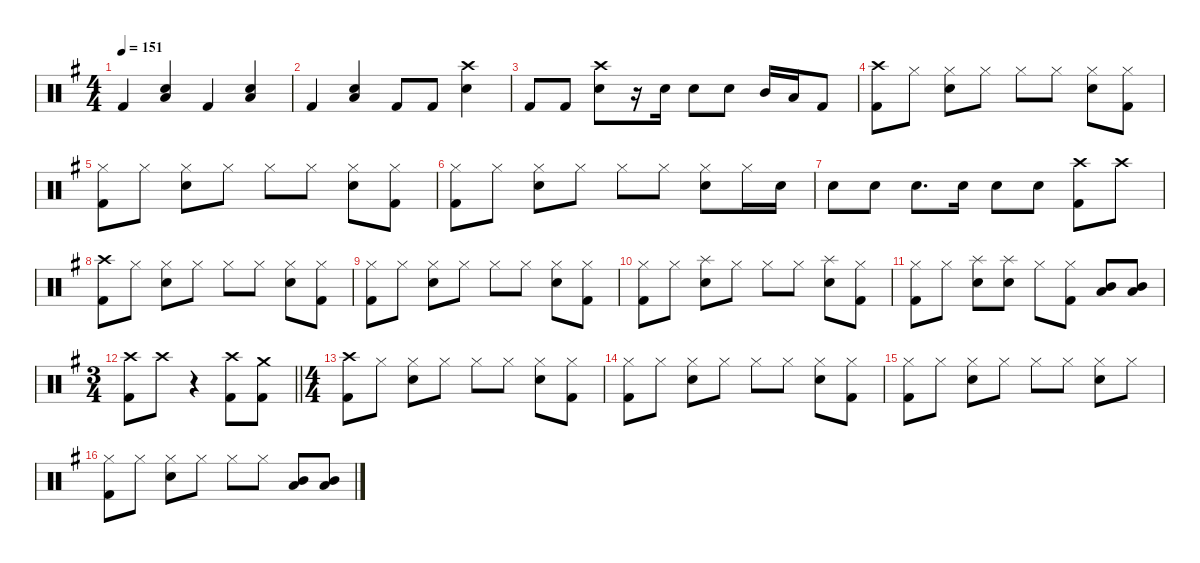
\defaultSystemsLayout 4
\hideDynamics
\bracketExtendMode nobrackets
\singleTrackTrackNamePolicy hidden
\multiTrackTrackNamePolicy hidden
\otherSystemsTrackNameOrientation horizontal
\track ("Lars Ulrich" "drm.") {defaultSystemsLayout 4 instrument percussion}
\staff {score}
\articulation defaults
\ts (4 4)
\tempo 151
\clef neutral
\ks eminor "Kick (hit) 2"{acc forcenatural}.4{dy f beam Up}
("Low Floor Tom (hit)"{acc forcenatural} "Snare (hit) 2"{acc forcenatural}).4{beam Up} "Kick (hit) 2"{acc forcenatural}.4{beam Up} ("Low Floor Tom (hit)"{acc forcenatural} "Snare (hit) 2"{acc forcenatural}).4{beam Up} |
"Kick (hit) 2"{acc forcenatural}.4{beam Up} ("Low Floor Tom (hit)"{acc forcenatural} "Snare (hit) 2"{acc forcenatural}).4{beam Up} "Kick (hit) 2"{acc forcenatural}.8{beam Up} "Kick (hit) 2"{acc forcenatural}.8{beam Up} ("Crash high (hit)"{acc forcenatural} "Snare (hit) 2"{acc forcenatural}).4{beam Down} |
"Kick (hit) 2"{acc forcenatural}.8{beam Up} "Kick (hit) 2"{acc forcenatural}.8{beam Up} ("Crash high (hit)"{acc forcenatural} "Snare (hit) 2"{acc forcenatural}).8{beam Down} r.16{beam Down} "Snare (hit) 2"{acc forcenatural}.16{beam Down} "Snare (hit) 2"{acc forcenatural}.8{beam Down} "Snare (hit) 2"{acc forcenatural}.8{beam Down} "Mid Tom (hit)"{acc forcenatural}.16{beam Up} "Low Tom (hit)"{acc forcenatural}.16{beam Up} "Kick (hit) 2"{acc forcenatural}.8{beam Up} |
("Crash high (hit)"{acc forcenatural} "Kick (hit) 2"{acc forcenatural}).8{beam Down} "Hi-Hat (closed)"{acc forcenatural}.8{beam Down} ("Hi-Hat (closed)"{acc forcenatural} "Snare (hit) 2"{acc forcenatural}).8{beam Down} "Hi-Hat (closed)"{acc forcenatural}.8{beam Down} "Hi-Hat (closed)"{acc forcenatural}.8{beam Down} "Hi-Hat (closed)"{acc forcenatural}.8{beam Down} ("Hi-Hat (closed)"{acc forcenatural} "Snare (hit) 2"{acc forcenatural}).8{beam Down} ("Hi-Hat (closed)"{acc forcenatural} "Kick (hit) 2"{acc forcenatural}).8{beam Down} |
("Hi-Hat (closed)"{acc forcenatural} "Kick (hit) 2"{acc forcenatural}).8{beam Down} "Hi-Hat (closed)"{acc forcenatural}.8{beam Down} ("Hi-Hat (closed)"{acc forcenatural} "Snare (hit) 2"{acc forcenatural}).8{beam Down} "Hi-Hat (closed)"{acc forcenatural}.8{beam Down} "Hi-Hat (closed)"{acc forcenatural}.8{beam Down} "Hi-Hat (closed)"{acc forcenatural}.8{beam Down} ("Hi-Hat (closed)"{acc forcenatural} "Snare (hit) 2"{acc forcenatural}).8{beam Down} ("Hi-Hat (closed)"{acc forcenatural} "Kick (hit) 2"{acc forcenatural}).8{beam Down} |
("Hi-Hat (closed)"{acc forcenatural} "Kick (hit) 2"{acc forcenatural}).8{beam Down} "Hi-Hat (closed)"{acc forcenatural}.8{beam Down} ("Hi-Hat (closed)"{acc forcenatural} "Snare (hit) 2"{acc forcenatural}).8{beam Down} "Hi-Hat (closed)"{acc forcenatural}.8{beam Down} "Hi-Hat (closed)"{acc forcenatural}.8{beam Down} "Hi-Hat (closed)"{acc forcenatural}.8{beam Down} ("Hi-Hat (closed)"{acc forcenatural} "Snare (hit) 2"{acc forcenatural}).8{beam Down} "Hi-Hat (closed)"{acc forcenatural}.16{beam Down} "Snare (hit) 2"{acc forcenatural}.16{beam Down} |
"Snare (hit) 2"{acc forcenatural}.8{beam Down} "Snare (hit) 2"{acc forcenatural}.8{beam Down} "Snare (hit) 2"{acc forcenatural}.8{d beam Down} "Snare (hit) 2"{acc forcenatural}.16{beam Down} "Snare (hit) 2"{acc forcenatural}.8{beam Down} "Snare (hit) 2"{acc forcenatural}.8{beam Down} ("Crash high (hit)"{acc forcenatural} "Kick (hit) 2"{acc forcenatural}).8{beam Down} "Crash high (hit)"{acc forcenatural}.8{beam Down} |
("Crash high (hit)"{acc forcenatural} "Kick (hit) 2"{acc forcenatural}).8{beam Down} "Hi-Hat (closed)"{acc forcenatural}.8{beam Down} ("Hi-Hat (closed)"{acc forcenatural} "Snare (hit) 2"{acc forcenatural}).8{beam Down} "Hi-Hat (closed)"{acc forcenatural}.8{beam Down} "Hi-Hat (closed)"{acc forcenatural}.8{beam Down} "Hi-Hat (closed)"{acc forcenatural}.8{beam Down} ("Hi-Hat (closed)"{acc forcenatural} "Snare (hit) 2"{acc forcenatural}).8{beam Down} ("Hi-Hat (closed)"{acc forcenatural} "Kick (hit) 2"{acc forcenatural}).8{beam Down} |
("Hi-Hat (closed)"{acc forcenatural} "Kick (hit) 2"{acc forcenatural}).8{beam Down} "Hi-Hat (closed)"{acc forcenatural}.8{beam Down} ("Hi-Hat (closed)"{acc forcenatural} "Snare (hit) 2"{acc forcenatural}).8{beam Down} "Hi-Hat (closed)"{acc forcenatural}.8{beam Down} "Hi-Hat (closed)"{acc forcenatural}.8{beam Down} "Hi-Hat (closed)"{acc forcenatural}.8{beam Down} ("Hi-Hat (closed)"{acc forcenatural} "Snare (hit) 2"{acc forcenatural}).8{beam Down} ("Hi-Hat (closed)"{acc forcenatural} "Kick (hit) 2"{acc forcenatural}).8{beam Down} |
("Hi-Hat (closed)"{acc forcenatural} "Kick (hit) 2"{acc forcenatural}).8{beam Down} "Hi-Hat (closed)"{acc forcenatural}.8{beam Down} ("Splash (hit)"{acc forcenatural} "Snare (hit) 2"{acc forcenatural}).8{beam Down} "Hi-Hat (closed)"{acc forcenatural}.8{beam Down} "Hi-Hat (closed)"{acc forcenatural}.8{beam Down} "Hi-Hat (closed)"{acc forcenatural}.8{beam Down} ("Splash (hit)"{acc forcenatural} "Snare (hit) 2"{acc forcenatural}).8{beam Down} ("Hi-Hat (closed)"{acc forcenatural} "Kick (hit) 2"{acc forcenatural}).8{beam Down} |
("Hi-Hat (closed)"{acc forcenatural} "Kick (hit) 2"{acc forcenatural}).8{beam Down} "Hi-Hat (closed)"{acc forcenatural}.8{beam Down} ("Splash (hit)"{acc forcenatural} "Snare (hit) 2"{acc forcenatural}).8{beam Down} ("Splash (hit)"{acc forcenatural} "Snare (hit) 2"{acc forcenatural}).8{beam Down} "Hi-Hat (closed)"{acc forcenatural}.8{beam Down} ("Hi-Hat (closed)"{acc forcenatural} "Kick (hit) 2"{acc forcenatural}).8{beam Down} ("Mid Tom (hit)"{acc forcenatural} "Low Tom (hit)"{acc forcenatural}).8{beam Up} ("Mid Tom (hit)"{acc forcenatural} "Low Tom (hit)"{acc forcenatural}).8{beam Up} |
\ts (3 4)
\beaming (8 2 2 2)
\barLineRight lightlight
("Crash high (hit)"{acc forcenatural} "Kick (hit) 2"{acc forcenatural}).8{beam Down} "Crash high (hit)"{acc forcenatural}.8{beam Down} r.4{beam Down} ("Crash high (hit)"{acc forcenatural} "Kick (hit) 2"{acc forcenatural}).8{beam Down} ("Crash medium (hit)"{acc forcenatural} "Kick (hit) 2"{acc forcenatural}).8{beam Down} |
\ts (4 4)
\beaming (8 2 2 2 2)
("Crash high (hit)"{acc forcenatural} "Kick (hit) 2"{acc forcenatural}).8{beam Down} "Hi-Hat (closed)"{acc forcenatural}.8{beam Down} ("Hi-Hat (closed)"{acc forcenatural} "Snare (hit) 2"{acc forcenatural}).8{beam Down} "Hi-Hat (closed)"{acc forcenatural}.8{beam Down} "Hi-Hat (closed)"{acc forcenatural}.8{beam Down} "Hi-Hat (closed)"{acc forcenatural}.8{beam Down} ("Hi-Hat (closed)"{acc forcenatural} "Snare (hit) 2"{acc forcenatural}).8{beam Down} ("Hi-Hat (closed)"{acc forcenatural} "Kick (hit) 2"{acc forcenatural}).8{beam Down} |
("Hi-Hat (closed)"{acc forcenatural} "Kick (hit) 2"{acc forcenatural}).8{beam Down} "Hi-Hat (closed)"{acc forcenatural}.8{beam Down} ("Hi-Hat (closed)"{acc forcenatural} "Snare (hit) 2"{acc forcenatural}).8{beam Down} "Hi-Hat (closed)"{acc forcenatural}.8{beam Down} "Hi-Hat (closed)"{acc forcenatural}.8{beam Down} "Hi-Hat (closed)"{acc forcenatural}.8{beam Down} ("Hi-Hat (closed)"{acc forcenatural} "Snare (hit) 2"{acc forcenatural}).8{beam Down} ("Hi-Hat (closed)"{acc forcenatural} "Kick (hit) 2"{acc forcenatural}).8{beam Down} |
("Hi-Hat (closed)"{acc forcenatural} "Kick (hit) 2"{acc forcenatural}).8{beam Down} "Hi-Hat (closed)"{acc forcenatural}.8{beam Down} ("Hi-Hat (closed)"{acc forcenatural} "Snare (hit) 2"{acc forcenatural}).8{beam Down} "Hi-Hat (closed)"{acc forcenatural}.8{beam Down} "Hi-Hat (closed)"{acc forcenatural}.8{beam Down} "Hi-Hat (closed)"{acc forcenatural}.8{beam Down} ("Hi-Hat (closed)"{acc forcenatural} "Snare (hit) 2"{acc forcenatural}).8{beam Down} "Hi-Hat (closed)"{acc forcenatural}.8{beam Down} |
("Hi-Hat (closed)"{acc forcenatural} "Kick (hit) 2"{acc forcenatural}).8{beam Down} "Hi-Hat (closed)"{acc forcenatural}.8{beam Down} ("Hi-Hat (closed)"{acc forcenatural} "Snare (hit) 2"{acc forcenatural}).8{beam Down} "Hi-Hat (closed)"{acc forcenatural}.8{beam Down} "Hi-Hat (closed)"{acc forcenatural}.8{beam Down} "Hi-Hat (closed)"{acc forcenatural}.8{beam Down} ("Low Tom (hit)"{acc forcenatural} "Mid Tom (hit)"{acc forcenatural}).8{beam Up} ("Low Tom (hit)"{acc forcenatural} "Mid Tom (hit)"{acc forcenatural}).8{beam Up}
